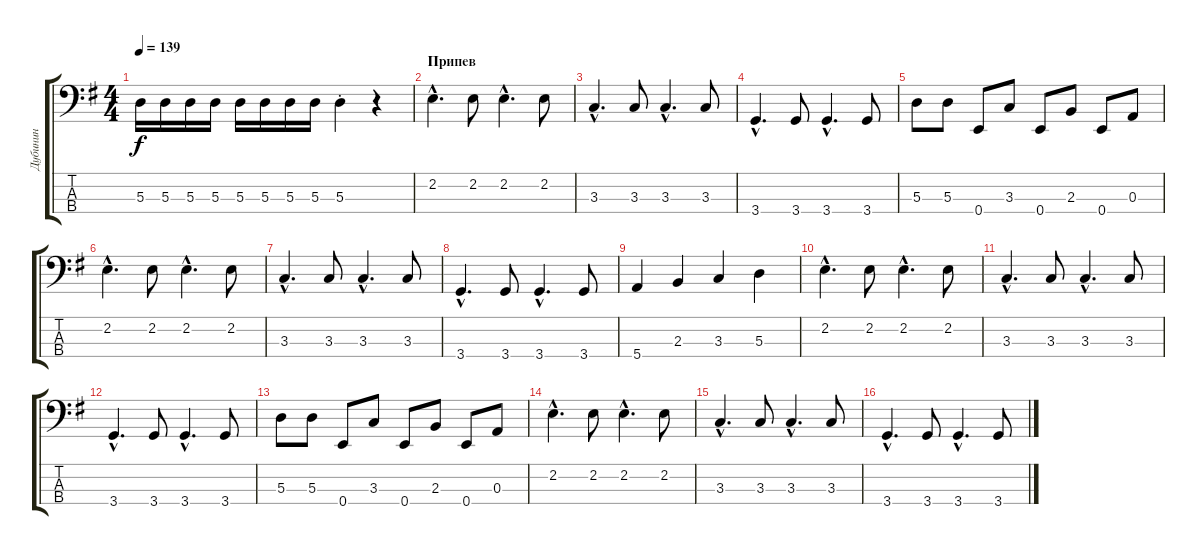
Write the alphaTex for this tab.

\track ("Дубинин" "Дубинин") {instrument electricbasspick}
\staff {score tabs}
\tuning (G2 D2 A1 E1) {hide}
\ts (4 4)
\tempo 139
\clef f4
\ks eminor
5.3.16{dy f} 5.3.16 5.3.16 5.3.16 5.3.16 5.3.16 5.3.16 5.3.16 5.3{st}.4 r.4 |
\section ("" "Припев")
2.2{hac}.4{d volume 14} 2.2.8 2.2{hac}.4{d} 2.2.8 |
3.3{hac}.4{d} 3.3.8 3.3{hac}.4{d} 3.3.8 |
3.4{hac}.4{d} 3.4.8 3.4{hac}.4{d} 3.4.8 |
5.3.8 5.3.8 0.4.8 3.3.8 0.4.8 2.3.8 0.4.8 0.3.8 |
2.2{hac}.4{d} 2.2.8 2.2{hac}.4{d} 2.2.8 |
3.3{hac}.4{d} 3.3.8 3.3{hac}.4{d} 3.3.8 |
3.4{hac}.4{d} 3.4.8 3.4{hac}.4{d} 3.4.8 |
5.4.4 2.3.4 3.3.4 5.3.4 |
2.2{hac}.4{d} 2.2.8 2.2{hac}.4{d} 2.2.8 |
3.3{hac}.4{d} 3.3.8 3.3{hac}.4{d} 3.3.8 |
3.4{hac}.4{d} 3.4.8 3.4{hac}.4{d} 3.4.8 |
5.3.8 5.3.8 0.4.8 3.3.8 0.4.8 2.3.8 0.4.8 0.3.8 |
2.2{hac}.4{d} 2.2.8 2.2{hac}.4{d} 2.2.8 |
3.3{hac}.4{d} 3.3.8 3.3{hac}.4{d} 3.3.8 |
3.4{hac}.4{d} 3.4.8 3.4{hac}.4{d} 3.4.8
